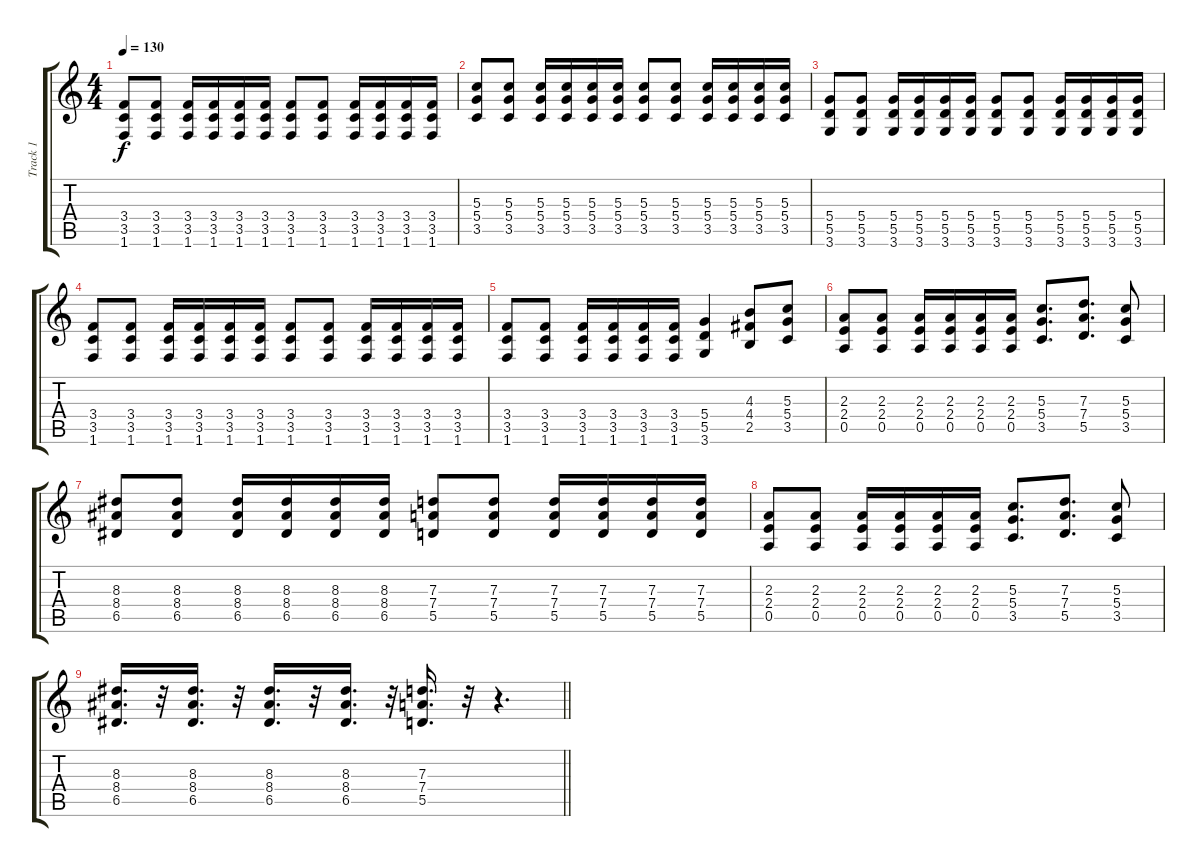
\track ("Track 1" "Track 1") {instrument distortionguitar}
\staff {score tabs}
\tuning (E4 B3 G3 D3 A2 E2) {hide}
\ts (4 4)
\tempo 130
\clef g2
\ks c
(3.4 3.5 1.6).8{dy f} (3.4 3.5 1.6).8 (3.4 3.5 1.6).16 (3.4 3.5 1.6).16 (3.4 3.5 1.6).16 (3.4 3.5 1.6).16 (3.4 3.5 1.6).8 (3.4 3.5 1.6).8 (3.4 3.5 1.6).16 (3.4 3.5 1.6).16 (3.4 3.5 1.6).16 (3.4 3.5 1.6).16 |
(5.3 5.4 3.5).8 (5.3 5.4 3.5).8 (5.3 5.4 3.5).16 (5.3 5.4 3.5).16 (5.3 5.4 3.5).16 (5.3 5.4 3.5).16 (5.3 5.4 3.5).8 (5.3 5.4 3.5).8 (5.3 5.4 3.5).16 (5.3 5.4 3.5).16 (5.3 5.4 3.5).16 (5.3 5.4 3.5).16 |
(5.4 5.5 3.6).8 (5.4 5.5 3.6).8 (5.4 5.5 3.6).16 (5.4 5.5 3.6).16 (5.4 5.5 3.6).16 (5.4 5.5 3.6).16 (5.4 5.5 3.6).8 (5.4 5.5 3.6).8 (5.4 5.5 3.6).16 (5.4 5.5 3.6).16 (5.4 5.5 3.6).16 (5.4 5.5 3.6).16 |
(3.4 3.5 1.6).8 (3.4 3.5 1.6).8 (3.4 3.5 1.6).16 (3.4 3.5 1.6).16 (3.4 3.5 1.6).16 (3.4 3.5 1.6).16 (3.4 3.5 1.6).8 (3.4 3.5 1.6).8 (3.4 3.5 1.6).16 (3.4 3.5 1.6).16 (3.4 3.5 1.6).16 (3.4 3.5 1.6).16 |
(3.4 3.5 1.6).8 (3.4 3.5 1.6).8 (3.4 3.5 1.6).16 (3.4 3.5 1.6).16 (3.4 3.5 1.6).16 (3.4 3.5 1.6).16 (5.4 5.5 3.6).4 (4.3 4.4 2.5).8 (5.3 5.4 3.5).8 |
(2.3 2.4 0.5).8 (2.3 2.4 0.5).8 (2.3 2.4 0.5).16 (2.3 2.4 0.5).16 (2.3 2.4 0.5).16 (2.3 2.4 0.5).16 (5.3 5.4 3.5).8{d} (7.3 7.4 5.5).8{d} (5.3 5.4 3.5).8 |
(8.3 8.4 6.5).8 (8.3 8.4 6.5).8 (8.3 8.4 6.5).16 (8.3 8.4 6.5).16 (8.3 8.4 6.5).16 (8.3 8.4 6.5).16 (7.3 7.4 5.5).8 (7.3 7.4 5.5).8 (7.3 7.4 5.5).16 (7.3 7.4 5.5).16 (7.3 7.4 5.5).16 (7.3 7.4 5.5).16 |
(2.3 2.4 0.5).8 (2.3 2.4 0.5).8 (2.3 2.4 0.5).16 (2.3 2.4 0.5).16 (2.3 2.4 0.5).16 (2.3 2.4 0.5).16 (5.3 5.4 3.5).8{d} (7.3 7.4 5.5).8{d} (5.3 5.4 3.5).8 |
\barLineRight lightlight
(8.3 8.4 6.5).16{d} r.32 (8.3 8.4 6.5).16{d} r.32 (8.3 8.4 6.5).16{d} r.32 (8.3 8.4 6.5).16{d} r.32 (7.3 7.4 5.5).16{d} r.32 r.4{d}
